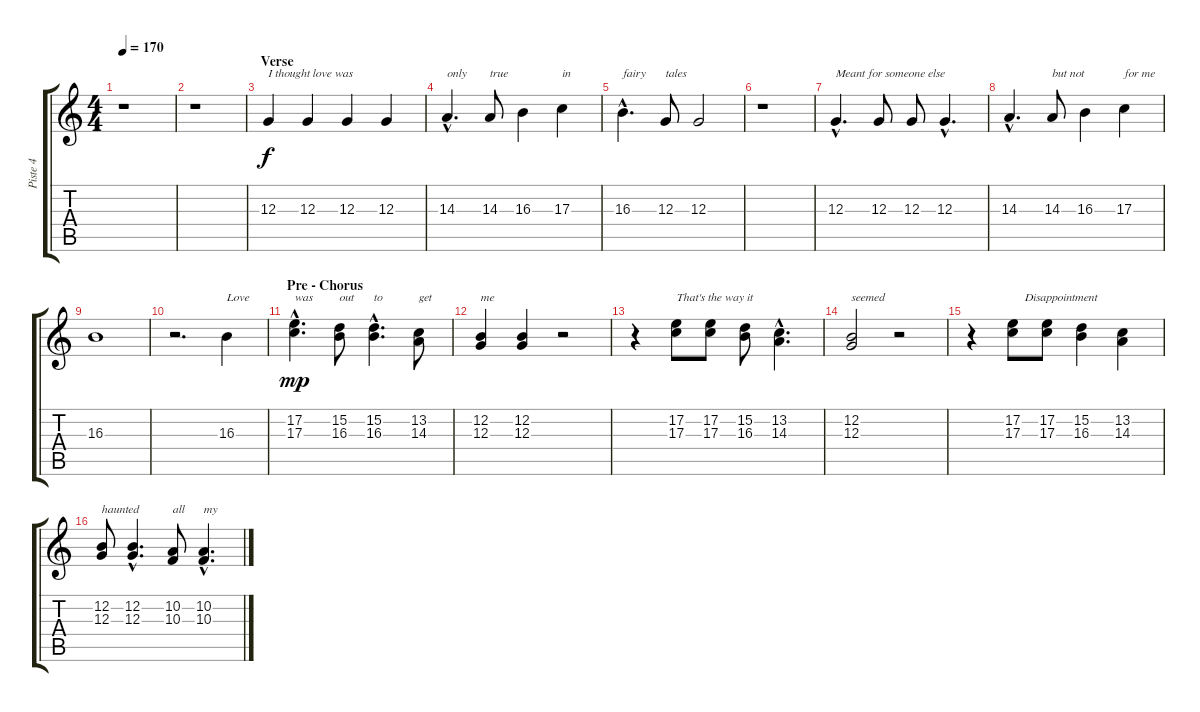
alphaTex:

\track ("Piste 4" "Piste 4") {instrument koto}
\staff {score tabs}
\tuning (E4 B3 G3 D3 A2 E2) {hide}
\ts (4 4)
\tempo 170
\clef g2
\ks c
r.1{dy f instrument koto} |
r.1 |
\section ("" "Verse")
12.3.4{txt "I thought love was "} 12.3.4 12.3.4 12.3.4 |
14.3{hac}.4{d txt "only "} 14.3.8{txt "true "} 16.3.4 17.3.4{txt "in"} |
16.3{hac}.4{d txt "fairy"} 12.3.8{txt "tales"} 12.3.2 |
r.1 |
12.3{hac}.4{d txt "Meant for someone else "} 12.3.8 12.3.8 12.3{hac}.4{d} |
14.3{hac}.4{d} 14.3.8{txt "but not "} 16.3.4 17.3.4{txt "for me"} |
16.3.1 |
r.2{d} 16.3.4{txt "Love "} |
\section ("" "Pre - Chorus")
(17.2{hac} 17.3{hac}).4{d txt "was" dy mp} (15.2 16.3).8{txt "out"} (15.2{hac} 16.3{hac}).4{d txt "to"} (13.2 14.3).8{txt "get"} |
(12.2 12.3).4{txt "me"} (12.2 12.3).4 r.2 |
r.4 (17.2 17.3).8{txt "That's the way it "} (17.2 17.3).8 (15.2 16.3).8 (13.2{hac} 14.3{hac}).4{d} |
(12.2 12.3).2{txt "seemed"} r.2 |
r.4 (17.2 17.3).8{txt "    Disappointment "} (17.2 17.3).8 (15.2 16.3).4 (13.2 14.3).4 |
(12.2 12.3).8{txt "haunted "} (12.2{hac} 12.3{hac}).4{d} (10.2 10.3).8{txt "all"} (10.2{hac} 10.3{hac}).4{d txt "my"}
